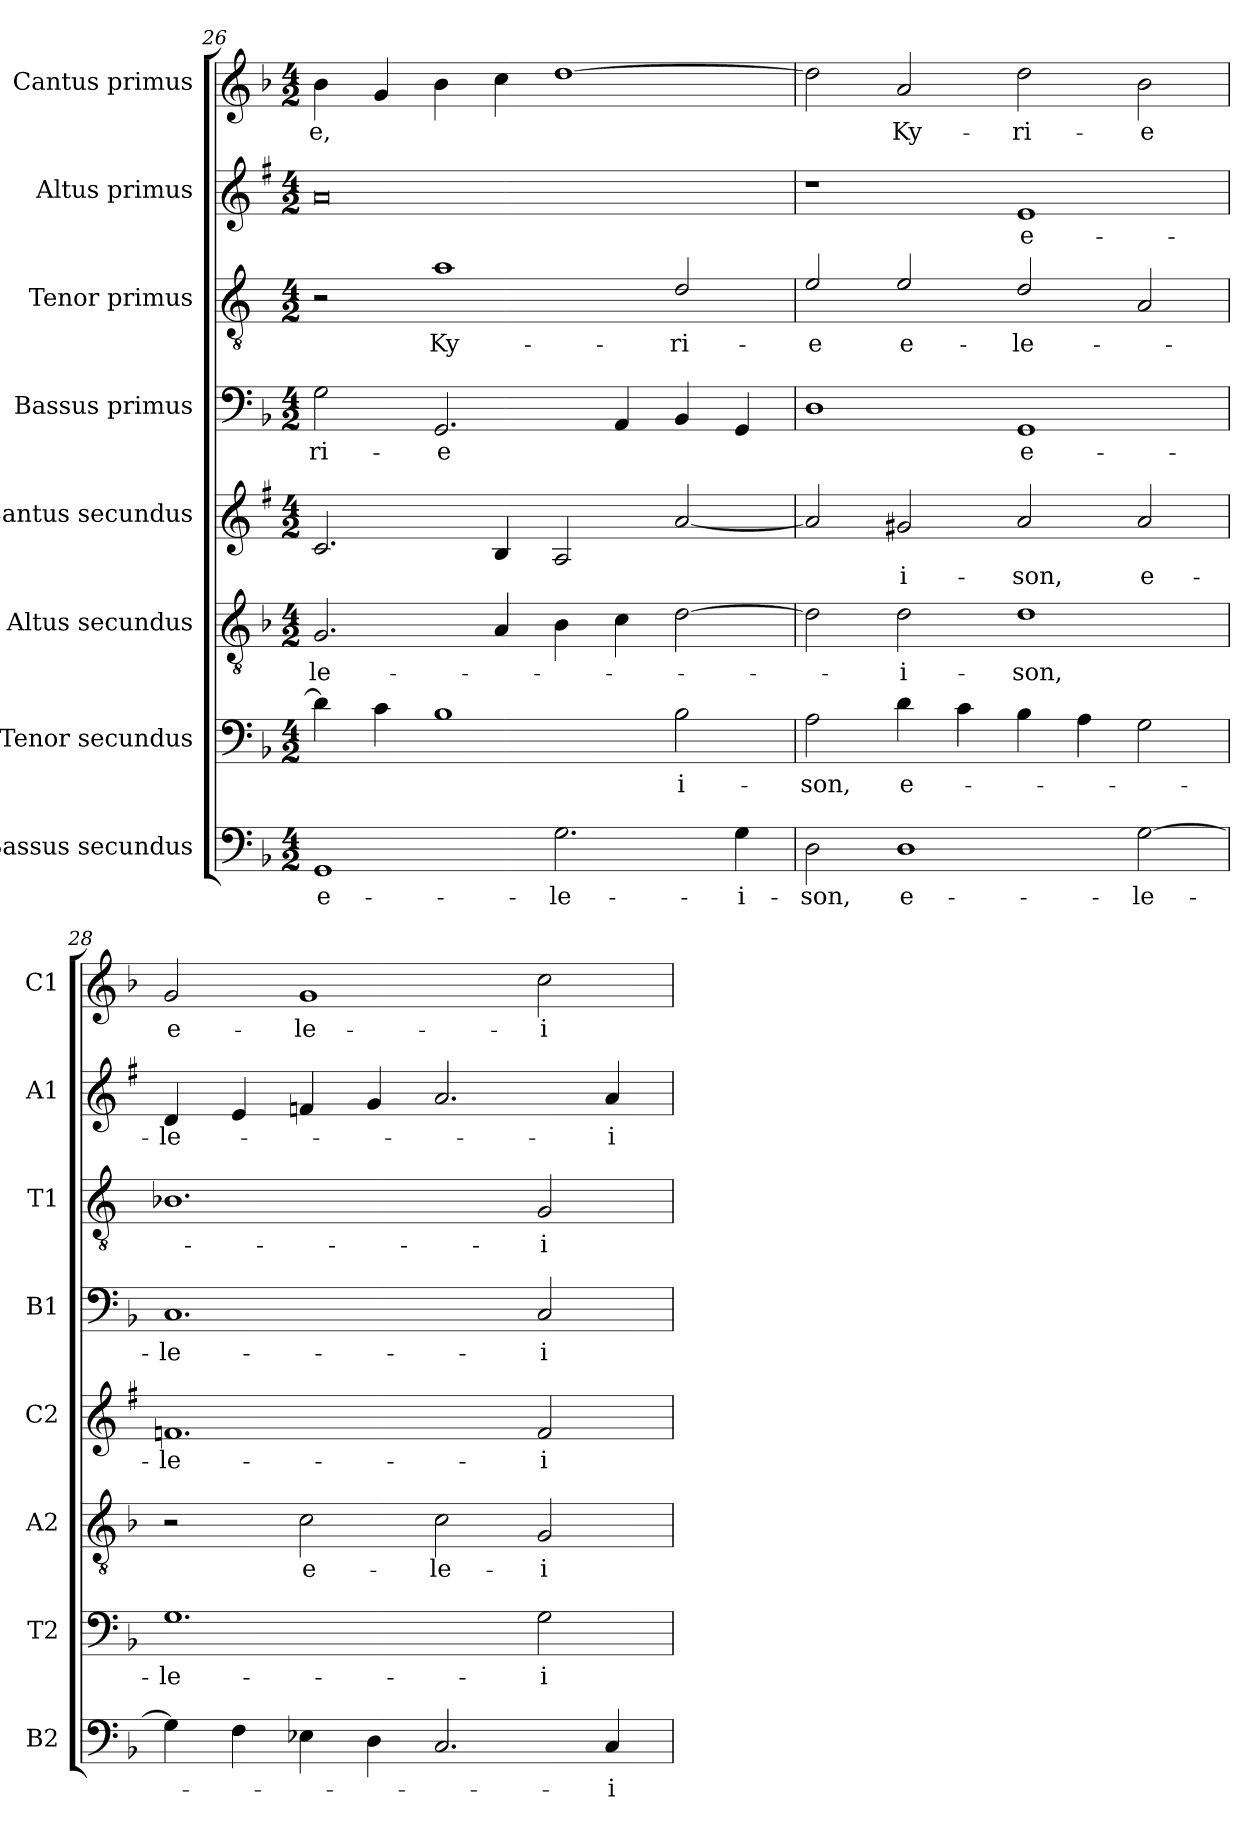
**kern	**text	**kern	**text	**kern	**text	**kern	**text	**kern	**text	**kern	**text	**kern	**text	**kern	**text
*part8	*part8	*part7	*part7	*part6	*part6	*part5	*part5	*part4	*part4	*part3	*part3	*part2	*part2	*part1	*part1
*staff8	*staff8	*staff7	*staff7	*staff6	*staff6	*staff5	*staff5	*staff4	*staff4	*staff3	*staff3	*staff2	*staff2	*staff1	*staff1
*I"Bassus secundus	*	*I"Tenor secundus	*	*I"Altus secundus	*	*I"Cantus secundus	*	*I"Bassus primus	*	*I"Tenor primus	*	*I"Altus primus	*	*I"Cantus primus	*
*I'B2	*	*I'T2	*	*I'A2	*	*I'C2	*	*I'B1	*	*I'T1	*	*I'A1	*	*I'C1	*
*clefF4	*	*clefF4	*	*clefGv2	*	*clefG2	*	*clefF4	*	*clefGv2	*	*clefG2	*	*clefG2	*
*	*	*	*	*	*	*ITrd1c2	*	*	*	*ITrd4c7	*	*ITrd1c2	*	*	*
*k[b-]	*	*k[b-]	*	*k[b-]	*	*k[b-]	*	*k[b-]	*	*k[b-]	*	*k[b-]	*	*k[b-]	*
*F:	*	*F:	*	*F:	*	*F:	*	*F:	*	*F:	*	*F:	*	*F:	*
*M4/2	*	*M4/2	*	*M4/2	*	*M4/2	*	*M4/2	*	*M4/2	*	*M4/2	*	*M4/2	*
=26	=26	=26	=26	=26	=26	=26	=26	=26	=26	=26	=26	=26	=26	=26	=26
!	!LO:LY:b	!	!	!	!LO:LY:b	!	!	!	!LO:LY:b	!	!	!	!	!	!LO:LY:b
1GG	e-	4d\]	.	2.G/	-le-	2.B-/	.	2G\	-ri-	2r	.	0g	.	4b-\	-e,
.	.	4c\	.	.	.	.	.	.	.	.	.	.	.	4g/	.
!	!	!	!	!	!	!	!	!	!LO:LY:b	!	!LO:LY:b	!	!	!	!
.	.	1B-	.	.	.	.	.	2.GG/	-e	1d	Ky-	.	.	4b-\	.
.	.	.	.	4A/	.	4A/	.	.	.	.	.	.	.	4cc\	.
!	!LO:LY:b	!	!	!	!	!	!	!	!	!	!	!	!	!	!
2.G\	-le-	.	.	4B-\	.	2G/	.	.	.	.	.	.	.	[1dd	.
.	.	.	.	4c\	.	.	.	4AA/	.	.	.	.	.	.	.
!	!	!	!LO:LY:b	!	!	!	!	!	!	!	!LO:LY:b	!	!	!	!
.	.	2B-\	-i-	[2d\	.	[2g/	.	4BB-/	.	2G/	-ri-	.	.	.	.
!	!LO:LY:b	!	!	!	!	!	!	!	!	!	!	!	!	!	!
4G\	-i-	.	.	.	.	.	.	4GG/	.	.	.	.	.	.	.
=27	=27	=27	=27	=27	=27	=27	=27	=27	=27	=27	=27	=27	=27	=27	=27
!	!LO:LY:b	!	!LO:LY:b	!	!	!	!	!	!	!	!LO:LY:b	!	!	!	!
2D\	-son,	2A\	-son,	2d\]	.	2g/]	.	1D	.	2A/	-e	1r	.	2dd\]	.
!	!LO:LY:b	!	!LO:LY:b	!	!LO:LY:b	!	!LO:LY:b	!	!	!	!LO:LY:b	!	!	!	!LO:LY:b
1D	e-	4d\	e-	2d\	-i-	2f#X/	-i-	.	.	2A/	e-	.	.	2a/	Ky-
.	.	4c\	.	.	.	.	.	.	.	.	.	.	.	.	.
!	!	!	!	!	!LO:LY:b	!	!LO:LY:b	!	!LO:LY:b	!	!LO:LY:b	!	!LO:LY:b	!	!LO:LY:b
.	.	4B-\	.	1d	-son,	2g/	-son,	1GG	e-	2G/	-le-	1d	e-	2dd\	-ri-
.	.	4A\	.	.	.	.	.	.	.	.	.	.	.	.	.
!	!LO:LY:b	!	!	!	!	!	!LO:LY:b	!	!	!	!	!	!	!	!LO:LY:b
[2G\	-le-	2G\	.	.	.	2g/	e-	.	.	2D/	.	.	.	2b-\	-e
=28	=28	=28	=28	=28	=28	=28	=28	=28	=28	=28	=28	=28	=28	=28	=28
!	!	!	!LO:LY:b	!	!	!	!LO:LY:b	!	!LO:LY:b	!	!	!	!LO:LY:b	!	!LO:LY:b
4G\]	.	1.G	-le-	2r	.	1.e-X	-le-	1.C	-le-	1.E-X	.	4c/	-le-	2g/	e-
4F\	.	.	.	.	.	.	.	.	.	.	.	4d/	.	.	.
!	!	!	!	!	!LO:LY:b	!	!	!	!	!	!	!	!	!	!LO:LY:b
4E-X\	.	.	.	2c\	e-	.	.	.	.	.	.	4e-X/	.	1g	-le-
4D\	.	.	.	.	.	.	.	.	.	.	.	4f/	.	.	.
!	!	!	!	!	!LO:LY:b	!	!	!	!	!	!	!	!	!	!
2.C/	.	.	.	2c\	-le-	.	.	.	.	.	.	2.g/	.	.	.
!	!	!	!LO:LY:b	!	!LO:LY:b	!	!LO:LY:b	!	!LO:LY:b	!	!LO:LY:b	!	!	!	!LO:LY:b
.	.	2G\	-i-	2G/	-i-	2e-/	-i-	2C/	-i-	2C/	-i-	.	.	2cc\	-i-
!	!LO:LY:b	!	!	!	!	!	!	!	!	!	!	!	!LO:LY:b	!	!
4C/	-i-	.	.	.	.	.	.	.	.	.	.	4g/	-i-	.	.
=	=	=	=	=	=	=	=	=	=	=	=	=	=	=	=
*-	*-	*-	*-	*-	*-	*-	*-	*-	*-	*-	*-	*-	*-	*-	*-
